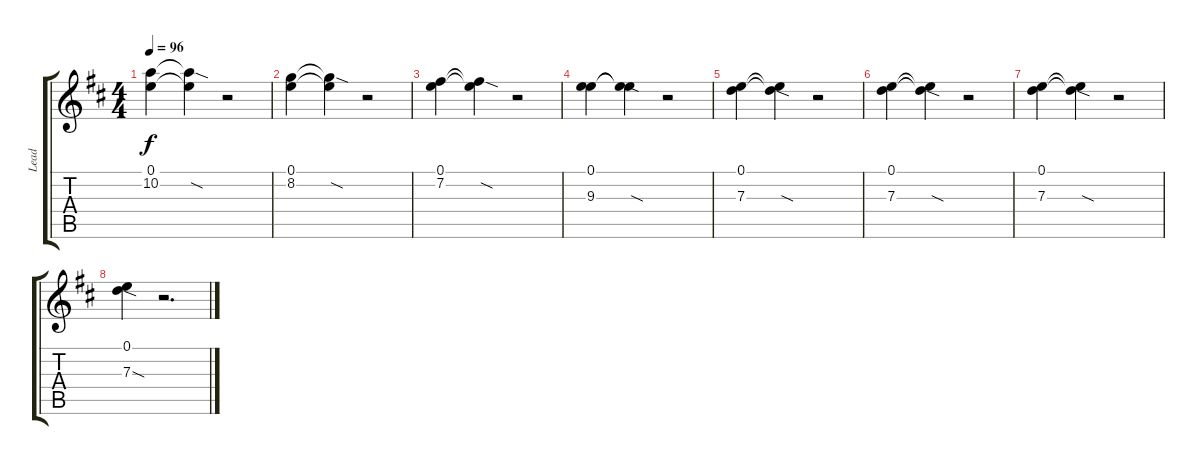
\track ("Lead" "Lead") {instrument distortionguitar}
\staff {score tabs}
\tuning (E4 B3 G3 D3 A2 E2) {hide}
\ts (4 4)
\tempo 96
\clef g2
\ks d
(0.1 10.2).4{dy f} (0.1{t} 10.2{sod t}).4 r.2 |
(0.1 8.2).4 (0.1{t} 8.2{sod t}).4 r.2 |
(0.1 7.2).4 (0.1{t} 7.2{sod t}).4 r.2 |
(0.1 9.3).4 (0.1{t} 9.3{sod t}).4 r.2 |
(0.1 7.3).4 (0.1{t} 7.3{sod t}).4 r.2 |
(0.1 7.3).4 (0.1{t} 7.3{sod t}).4 r.2 |
(0.1 7.3).4 (0.1{t} 7.3{sod t}).4 r.2 |
(0.1 7.3{sod}).4 r.2{d}
